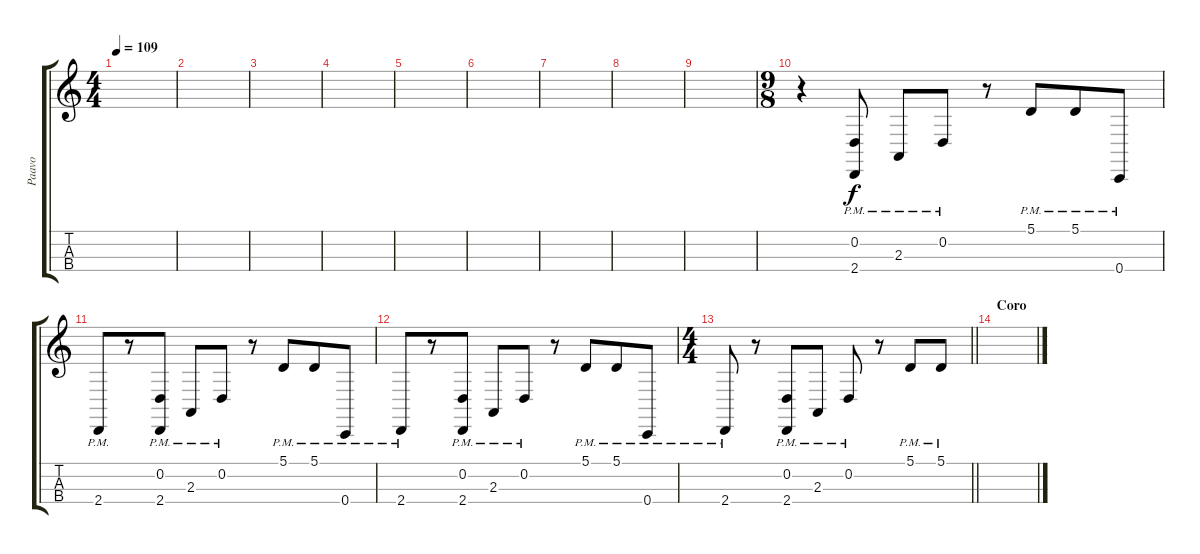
\track ("Paavo" "Paavo") {instrument cello}
\staff {score tabs}
\tuning (A3 D3 G2 C2) {hide}
\ts (4 4)
\tempo 109
\clef g2
\ks c
|
|
|
|
|
|
|
|
|
\ts (9 8)
r.4{instrument pizzicatostrings} (0.2{pm} 2.4).8 2.3{pm}.8 0.2{pm}.8 r.8 5.1{pm}.8 5.1{pm}.8 0.4{pm}.8 |
2.4{pm}.8 r.8 (0.2{pm} 2.4).8 2.3{pm}.8 0.2{pm}.8 r.8 5.1{pm}.8 5.1{pm}.8 0.4{pm}.8 |
2.4{pm}.8 r.8 (0.2{pm} 2.4).8 2.3{pm}.8 0.2{pm}.8 r.8 5.1{pm}.8 5.1{pm}.8 0.4{pm}.8 |
\ts (4 4)
\barLineRight lightlight
2.4{pm}.8 r.8 (0.2{pm} 2.4).8 2.3{pm}.8 0.2{pm}.8 r.8 5.1{pm}.8 5.1{pm}.8 |
\section ("" "Coro")
